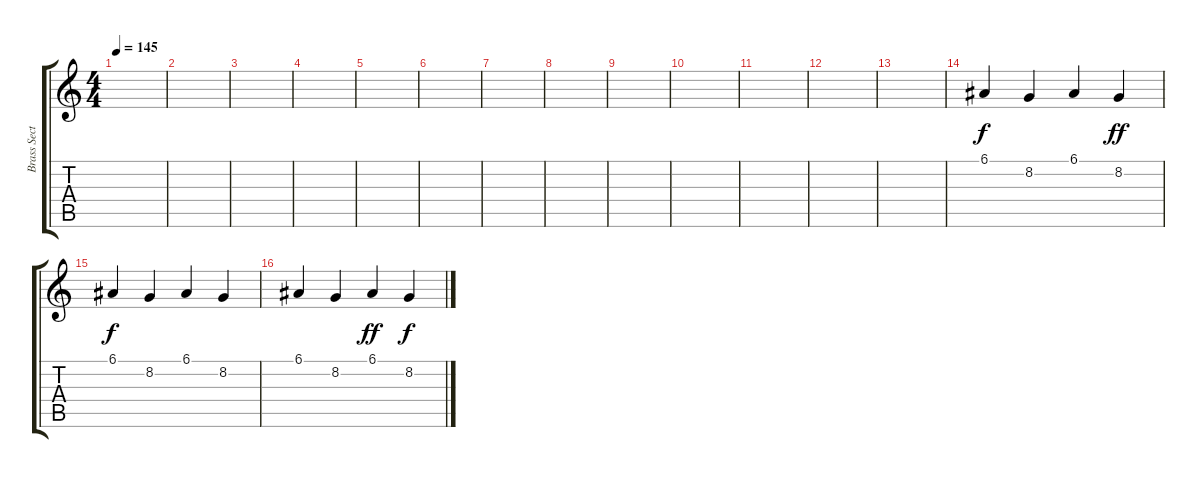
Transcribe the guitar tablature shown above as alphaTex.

\track ("Brass Section" "Brass Sect") {instrument synthbrass1}
\staff {score tabs}
\tuning (E4 B3 G3 D3 A2 E2) {hide}
\ts (4 4)
\tempo 145
\clef g2
\ks c
|
|
|
|
|
|
|
|
|
|
|
|
|
6.1.4{volume 12} 8.2.4 6.1.4 8.2.4{dy ff} |
6.1.4{dy f} 8.2.4 6.1.4 8.2.4 |
6.1.4 8.2.4 6.1.4{dy ff} 8.2.4{dy f}
